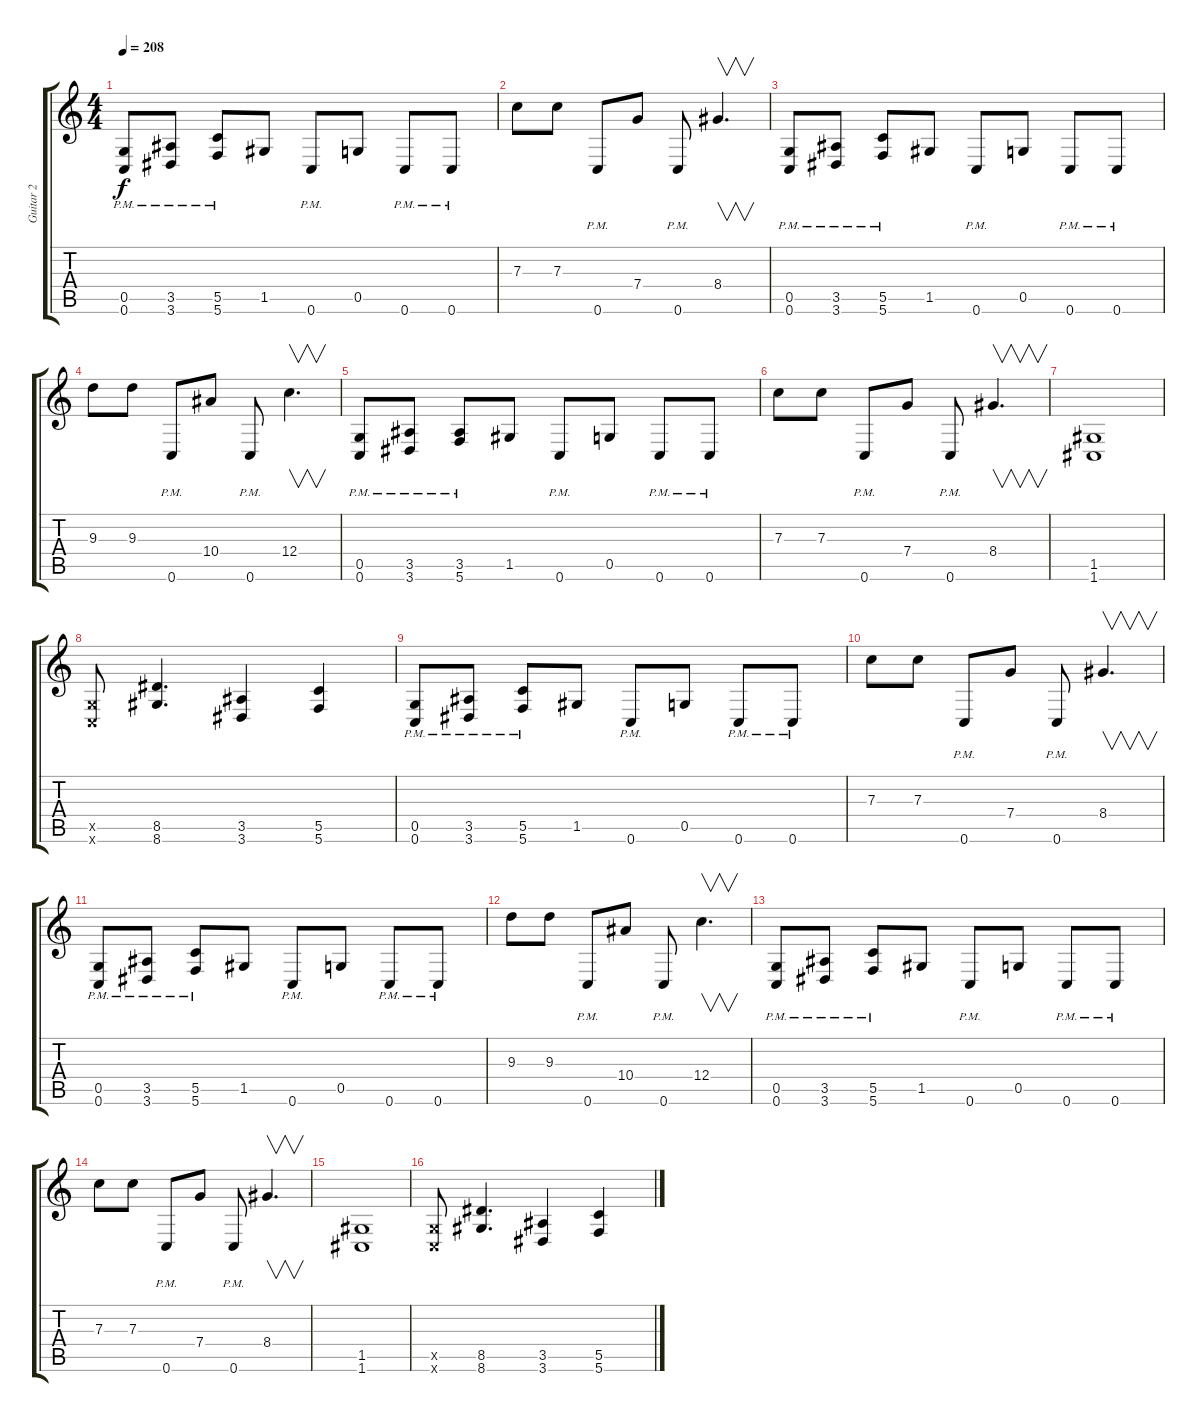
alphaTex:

\track ("Guitar 2" "Guitar 2") {instrument distortionguitar}
\staff {score tabs}
\tuning (D4 A3 F3 C3 G2 C2) {hide}
\ts (4 4)
\tempo 208
\clef g2
\ks c
(0.5{pm} 0.6{pm}).8{dy f} (3.5{pm} 3.6{pm}).8 (5.5{pm} 5.6{pm}).8 1.5.8 0.6{pm}.8 0.5.8 0.6{pm}.8 0.6{pm}.8 |
7.3.8 7.3.8 0.6{pm}.8 7.4.8 0.6{pm}.8 8.4.4{v d} |
(0.5{pm} 0.6{pm}).8 (3.5{pm} 3.6{pm}).8 (5.5{pm} 5.6{pm}).8 1.5.8 0.6{pm}.8 0.5.8 0.6{pm}.8 0.6{pm}.8 |
9.3.8 9.3.8 0.6{pm}.8 10.4.8 0.6{pm}.8 12.4.4{v d} |
(0.5{pm} 0.6{pm}).8 (3.5{pm} 3.6{pm}).8 (3.5{pm} 5.6{pm}).8 1.5.8 0.6{pm}.8 0.5.8 0.6{pm}.8 0.6{pm}.8 |
7.3.8 7.3.8 0.6{pm}.8 7.4.8 0.6{pm}.8 8.4.4{v d} |
(1.5 1.6).1 |
(0.5{x} 0.6{x}).8 (8.5 8.6).4{d} (3.5 3.6).4 (5.5 5.6).4 |
(0.5{pm} 0.6{pm}).8 (3.5{pm} 3.6{pm}).8 (5.5{pm} 5.6{pm}).8 1.5.8 0.6{pm}.8 0.5.8 0.6{pm}.8 0.6{pm}.8 |
7.3.8 7.3.8 0.6{pm}.8 7.4.8 0.6{pm}.8 8.4.4{v d} |
(0.5{pm} 0.6{pm}).8 (3.5{pm} 3.6{pm}).8 (5.5{pm} 5.6{pm}).8 1.5.8 0.6{pm}.8 0.5.8 0.6{pm}.8 0.6{pm}.8 |
9.3.8 9.3.8 0.6{pm}.8 10.4.8 0.6{pm}.8 12.4.4{v d} |
(0.5{pm} 0.6{pm}).8 (3.5{pm} 3.6{pm}).8 (5.5{pm} 5.6{pm}).8 1.5.8 0.6{pm}.8 0.5.8 0.6{pm}.8 0.6{pm}.8 |
7.3.8 7.3.8 0.6{pm}.8 7.4.8 0.6{pm}.8 8.4.4{v d} |
(1.5 1.6).1 |
(0.5{x} 0.6{x}).8 (8.5 8.6).4{d} (3.5 3.6).4 (5.5 5.6).4
